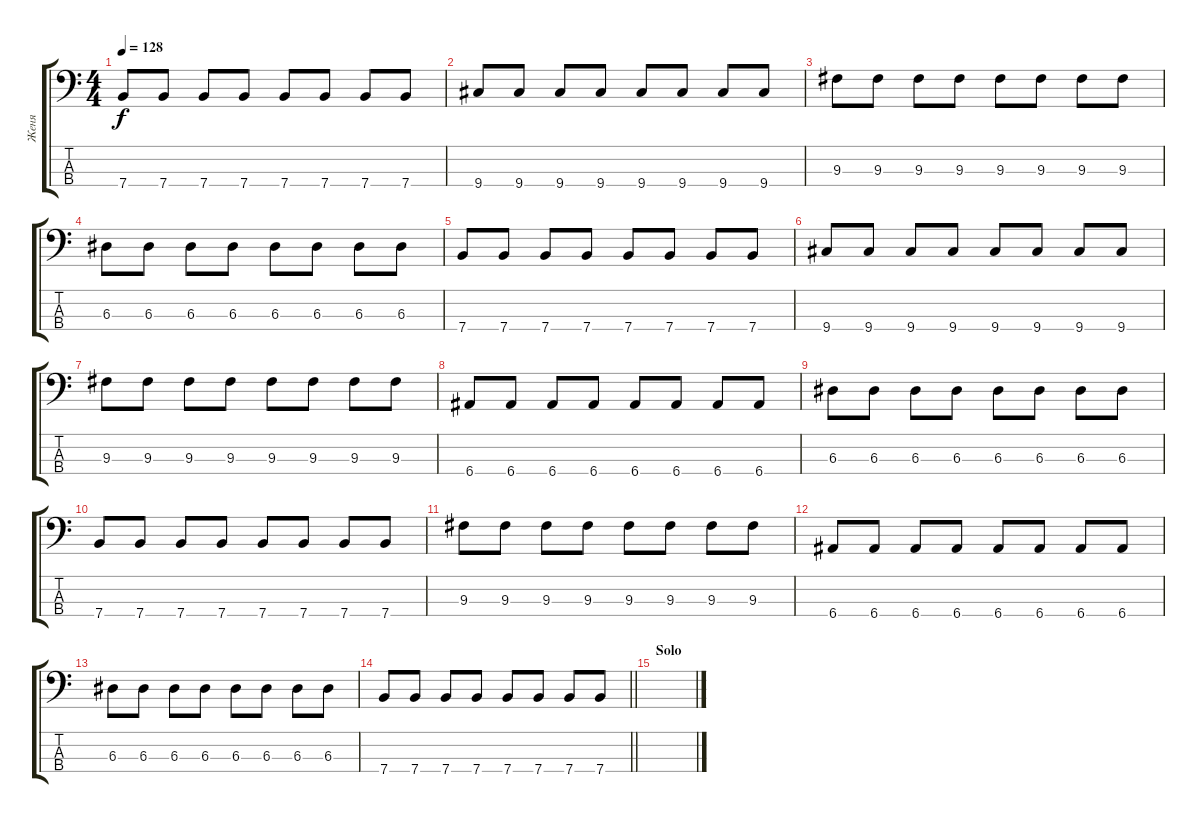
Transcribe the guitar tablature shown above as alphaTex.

\track ("Женя" "Женя") {instrument electricbassfinger}
\staff {score tabs}
\tuning (G2 D2 A1 E1) {hide}
\ts (4 4)
\tempo 128
\clef f4
\ks c
7.4.8{dy f} 7.4.8 7.4.8 7.4.8 7.4.8 7.4.8 7.4.8 7.4.8 |
9.4.8 9.4.8 9.4.8 9.4.8 9.4.8 9.4.8 9.4.8 9.4.8 |
9.3.8 9.3.8 9.3.8 9.3.8 9.3.8 9.3.8 9.3.8 9.3.8 |
6.3.8 6.3.8 6.3.8 6.3.8 6.3.8 6.3.8 6.3.8 6.3.8 |
7.4.8 7.4.8 7.4.8 7.4.8 7.4.8 7.4.8 7.4.8 7.4.8 |
9.4.8 9.4.8 9.4.8 9.4.8 9.4.8 9.4.8 9.4.8 9.4.8 |
9.3.8 9.3.8 9.3.8 9.3.8 9.3.8 9.3.8 9.3.8 9.3.8 |
6.4.8 6.4.8 6.4.8 6.4.8 6.4.8 6.4.8 6.4.8 6.4.8 |
6.3.8 6.3.8 6.3.8 6.3.8 6.3.8 6.3.8 6.3.8 6.3.8 |
7.4.8 7.4.8 7.4.8 7.4.8 7.4.8 7.4.8 7.4.8 7.4.8 |
9.3.8 9.3.8 9.3.8 9.3.8 9.3.8 9.3.8 9.3.8 9.3.8 |
6.4.8 6.4.8 6.4.8 6.4.8 6.4.8 6.4.8 6.4.8 6.4.8 |
6.3.8 6.3.8 6.3.8 6.3.8 6.3.8 6.3.8 6.3.8 6.3.8 |
\barLineRight lightlight
7.4.8 7.4.8 7.4.8 7.4.8 7.4.8 7.4.8 7.4.8 7.4.8 |
\section ("" "Solo")
